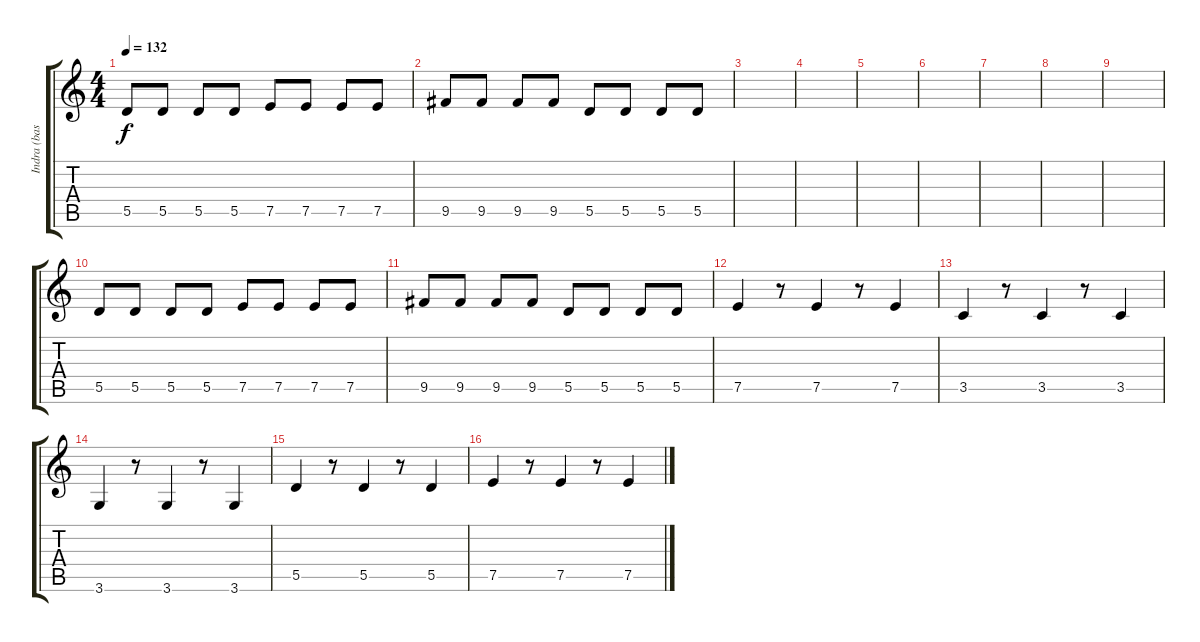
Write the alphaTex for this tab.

\track ("Indra (bass)" "Indra (bas") {instrument electricbasspick}
\staff {score tabs}
\tuning (E4 B3 G3 D3 A2 E2) {hide}
\ts (4 4)
\tempo 132
\clef g2
\ks c
5.5.8{dy f} 5.5.8 5.5.8 5.5.8 7.5.8 7.5.8 7.5.8 7.5.8 |
9.5.8 9.5.8 9.5.8 9.5.8 5.5.8 5.5.8 5.5.8 5.5.8 |
|
|
|
|
|
|
|
5.5.8 5.5.8 5.5.8 5.5.8 7.5.8 7.5.8 7.5.8 7.5.8 |
9.5.8 9.5.8 9.5.8 9.5.8 5.5.8 5.5.8 5.5.8 5.5.8 |
7.5.4 r.8 7.5.4 r.8 7.5.4 |
3.5.4 r.8 3.5.4 r.8 3.5.4 |
3.6.4 r.8 3.6.4 r.8 3.6.4 |
5.5.4 r.8 5.5.4 r.8 5.5.4 |
7.5.4 r.8 7.5.4 r.8 7.5.4
